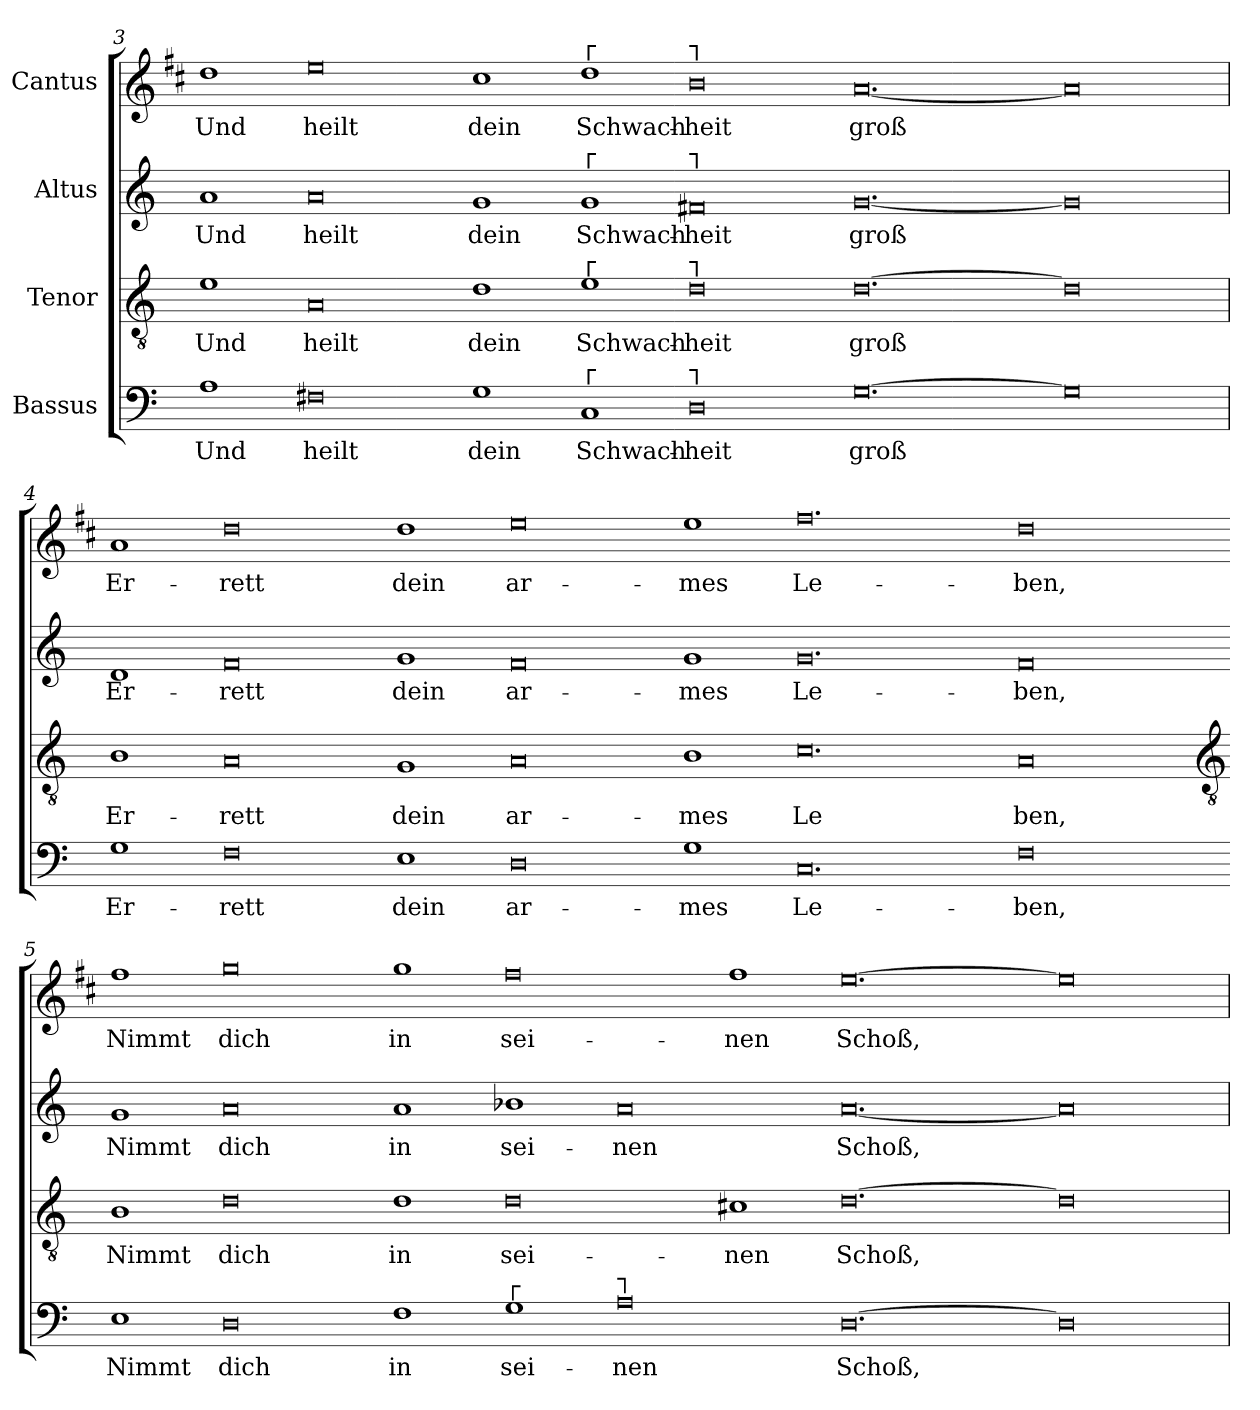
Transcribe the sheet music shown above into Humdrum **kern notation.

**kern	**text	**kern	**text	**kern	**text	**kern	**text
*part4	*part4	*part3	*part3	*part2	*part2	*part1	*part1
*staff4	*staff4	*staff3	*staff3	*staff2	*staff2	*staff1	*staff1
*I"Bassus	*	*I"Tenor	*	*I"Altus	*	*I"Cantus	*
*clefF4	*	*clefGv2	*	*clefG2	*	*clefG2	*
*	*	*	*	*	*	*ITrd1c2	*
*k[]	*	*k[]	*	*k[]	*	*k[]	*
*C:	*	*C:	*	*C:	*	*C:	*
=3	=3	=3	=3	=3	=3	=3	=3
!	!LO:LY:b	!	!LO:LY:b	!	!LO:LY:b	!	!LO:LY:b
1A	Und	1e	Und	1a	Und	1cc	Und
!	!LO:LY:b	!	!LO:LY:b	!	!LO:LY:b	!	!LO:LY:b
0F#X	heilt	0A	heilt	0a	heilt	0dd	heilt
!	!LO:LY:b	!	!LO:LY:b	!	!LO:LY:b	!	!LO:LY:b
1G	dein	1d	dein	1g	dein	1b	dein
!	!	!	!	!	!	!LO:TX:a:t=┌	!
!	!	!	!	!LO:TX:a:t=┌	!	!	!
!	!	!LO:TX:a:t=┌	!	!	!	!	!
!LO:TX:a:t=┌	!	!	!	!	!	!	!
!	!LO:LY:b	!	!LO:LY:b	!	!LO:LY:b	!	!LO:LY:b
1C	Schwach-	1e	Schwach-	1g	Schwach-	1cc	Schwach-
!	!	!	!	!	!	!LO:TX:a:t=┐	!
!	!	!	!	!LO:TX:a:t=┐	!	!	!
!	!	!LO:TX:a:t=┐	!	!	!	!	!
!LO:TX:a:t=┐	!	!	!	!	!	!	!
!	!LO:LY:b	!	!LO:LY:b	!	!LO:LY:b	!	!LO:LY:b
0D	-heit	0d	-heit	0f#X	-heit	0a	-heit
!	!LO:LY:b	!	!LO:LY:b	!	!LO:LY:b	!	!LO:LY:b
[0.G	groß	[0.d	groß	[0.g	groß	[0.g	groß
0G]	.	0d]	.	0g]	.	0g]	.
=4	=4	=4	=4	=4	=4	=4	=4
!	!LO:LY:b	!	!LO:LY:b	!	!LO:LY:b	!	!LO:LY:b
1G	Er-	1B	Er-	1d	Er-	1g	Er-
!	!LO:LY:b	!	!LO:LY:b	!	!LO:LY:b	!	!LO:LY:b
0F	-rett	0A	-rett	0f	-rett	0cc	-rett
!	!LO:LY:b	!	!LO:LY:b	!	!LO:LY:b	!	!LO:LY:b
1E	dein	1G	dein	1g	dein	1cc	dein
!	!LO:LY:b	!	!LO:LY:b	!	!LO:LY:b	!	!LO:LY:b
0D	ar-	0A	ar-	0f	ar-	0dd	ar-
!	!LO:LY:b	!	!LO:LY:b	!	!LO:LY:b	!	!LO:LY:b
1G	-mes	1B	-mes	1g	-mes	1dd	-mes
!	!LO:LY:b	!	!LO:LY:b	!	!LO:LY:b	!	!LO:LY:b
0.C	Le-	0.c	Le	0.g	Le-	0.ee	Le-
!	!LO:LY:b	!	!LO:LY:b	!	!LO:LY:b	!	!LO:LY:b
0F	-ben,	0A	ben,	0f	-ben,	0cc	-ben,
!!LO:LB:g=z
=5-	=5-	=5-	=5-	=5-	=5-	=5-	=5-
*	*	*clefGv2	*	*	*	*	*
!	!LO:LY:b	!	!LO:LY:b	!	!LO:LY:b	!	!LO:LY:b
1E	Nimmt	1B	Nimmt	1g	Nimmt	1ee	Nimmt
!	!LO:LY:b	!	!LO:LY:b	!	!LO:LY:b	!	!LO:LY:b
0D	dich	0d	dich	0a	dich	0ff	dich
!	!LO:LY:b	!	!LO:LY:b	!	!LO:LY:b	!	!LO:LY:b
1F	in	1d	in	1a	in	1ff	in
!LO:TX:a:t=┌	!	!	!	!	!	!	!
!	!LO:LY:b	!	!LO:LY:b	!	!LO:LY:b	!	!LO:LY:b
1G	sei-	0d	sei-	1b-X	sei-	0ee	sei-
!LO:TX:a:t=┐	!	!	!	!	!	!	!
!	!LO:LY:b	!	!	!	!LO:LY:b	!	!
0A	-nen	.	.	0a	-nen	.	.
!	!	!	!LO:LY:b	!	!	!	!LO:LY:b
.	.	1c#X	-nen	.	.	1ee	-nen
!	!LO:LY:b	!	!LO:LY:b	!	!LO:LY:b	!	!LO:LY:b
[0.D	Schoß,	[0.d	Schoß,	[0.a	Schoß,	[0.dd	Schoß,
0D]	.	0d]	.	0a]	.	0dd]	.
=	=	=	=	=	=	=	=
*-	*-	*-	*-	*-	*-	*-	*-
